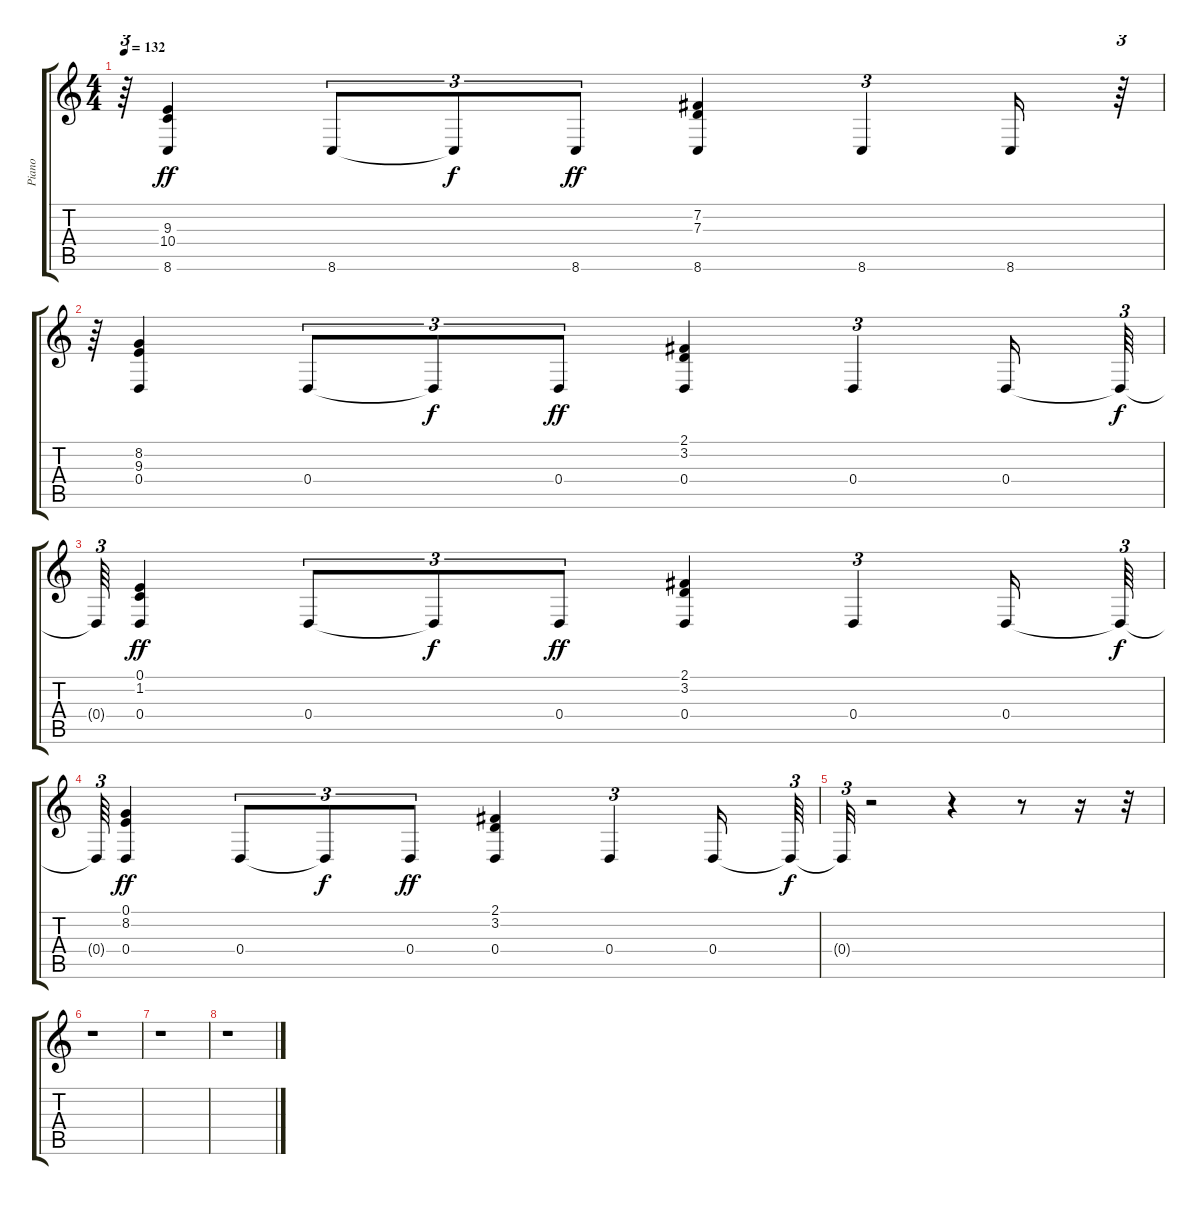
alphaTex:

\track ("Piano" "Piano") {instrument brightacousticpiano}
\staff {score tabs}
\tuning (E4 B3 G3 D3 A2 E2) {hide}
\ts (4 4)
\tempo 132
\clef g2
\ks c
r.64{tu (3 2) dy ff} (9.3 10.4 8.6).4 8.6.8{tu (3 2)} 8.6{t}.8{tu (3 2) dy f} 8.6.8{tu (3 2) dy ff} (7.2 7.3 8.6).4 8.6.4{tu (3 2)} 8.6.16 r.64{tu (3 2)} |
r.64{tu (3 2)} (8.2 9.3 0.4).4 0.4.8{tu (3 2)} 0.4{t}.8{tu (3 2) dy f} 0.4.8{tu (3 2) dy ff} (2.1 3.2 0.4).4 0.4.4{tu (3 2)} 0.4.16 0.4{t}.64{tu (3 2) dy f} |
0.4{t}.64{tu (3 2)} (0.1 1.2 0.4).4{dy ff} 0.4.8{tu (3 2)} 0.4{t}.8{tu (3 2) dy f} 0.4.8{tu (3 2) dy ff} (2.1 3.2 0.4).4 0.4.4{tu (3 2)} 0.4.16 0.4{t}.64{tu (3 2) dy f} |
0.4{t}.64{tu (3 2)} (0.1 8.2 0.4).4{dy ff} 0.4.8{tu (3 2)} 0.4{t}.8{tu (3 2) dy f} 0.4.8{tu (3 2) dy ff} (2.1 3.2 0.4).4 0.4.4{tu (3 2)} 0.4.16 0.4{t}.64{tu (3 2) dy f} |
0.4{t}.32{tu (3 2)} r.2 r.4 r.8 r.16 r.32 |
r.1 |
r.1 |
r.1
